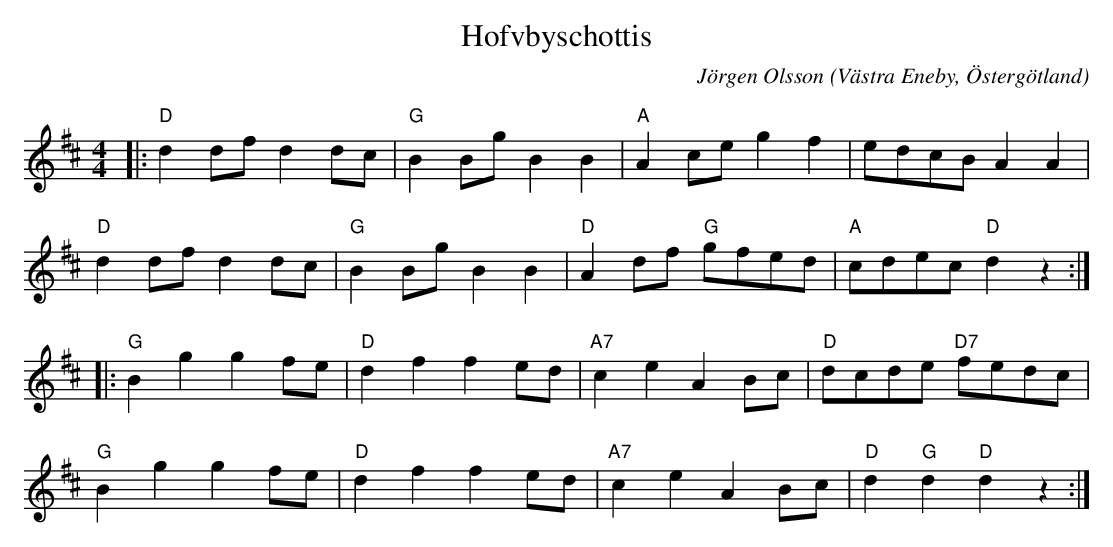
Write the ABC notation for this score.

X:1
T:Hofvbyschottis
C:Jörgen Olsson
Q:150
O:Västra Eneby, Östergötland
M:4/4
L:1/8
K:D
|: "D"d2dfd2dc | "G"B2BgB2B2 | "A"A2ceg2f2 | edcBA2A2 |
   "D"d2dfd2dc | "G"B2BgB2B2 | "D"A2df "G"gfed | "A"cdec"D"d2z2:|
|: "G"B2g2g2fe | "D"d2f2f2ed | "A7"c2e2A2Bc | "D"dcde "D7"fedc |
   "G"B2g2g2fe | "D"d2f2f2ed | "A7"c2e2A2Bc | "D"d2"G"d2"D"d2z2:|
